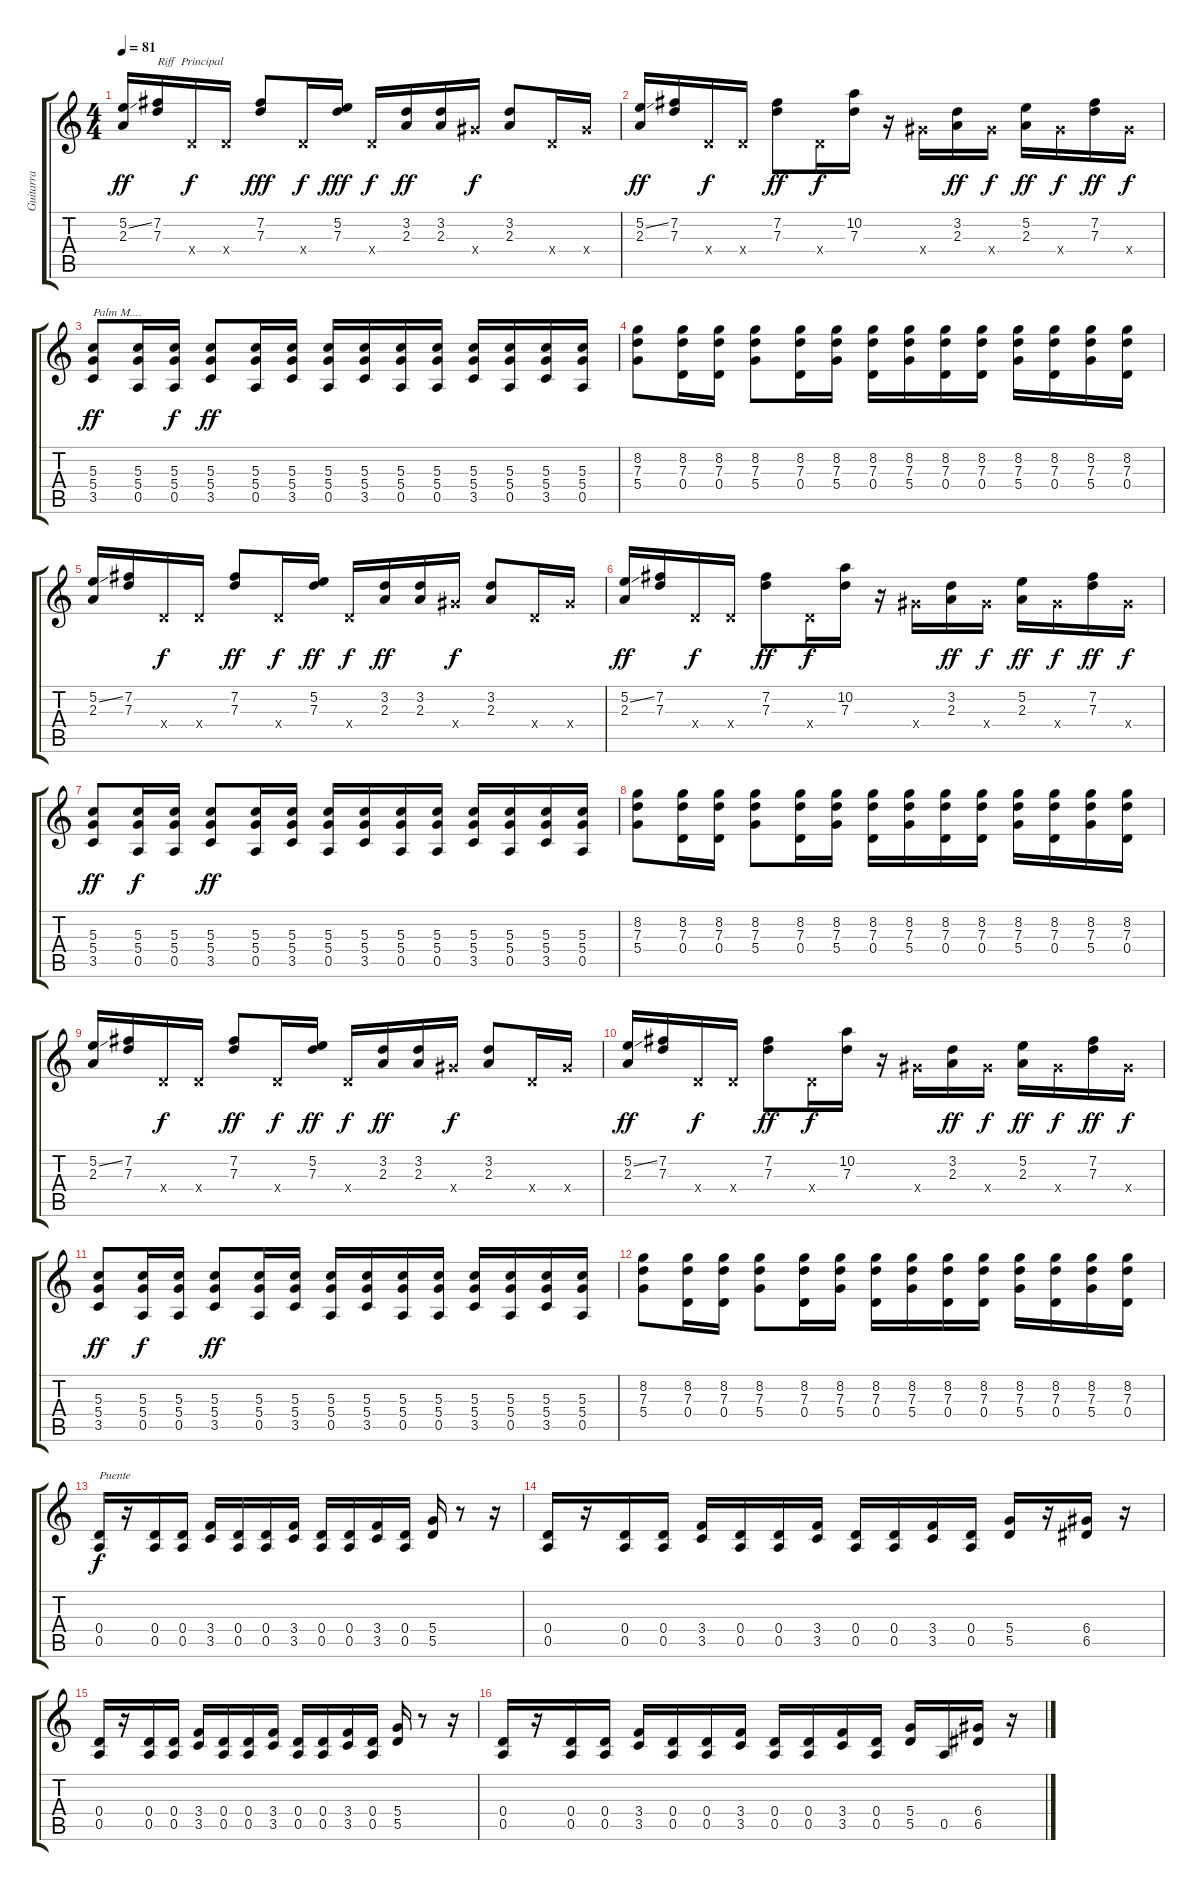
\track ("Guitarra " "Guitarra ") {instrument overdrivenguitar}
\staff {score tabs}
\tuning (E4 B3 G3 D3 A2 E2) {hide}
\ts (4 4)
\tempo 81
\clef g2
\ks c
(5.2{ss} 2.3).16{dy ff instrument overdrivenguitar} (7.2 7.3).16{txt "Riff  Principal"} 0.4{x}.16{dy f} 0.4{x}.16 (7.2 7.3).8{dy fff} 0.4{x}.16{dy f} (5.2 7.3).16{dy fff} 0.4{x}.16{dy f} (3.2 2.3).16{dy ff} (3.2 2.3).16 6.4{x}.16{dy f} (3.2 2.3).8 0.4{x}.16 6.4{x}.16 |
(5.2{ss} 2.3).16{dy ff} (7.2 7.3).16 0.4{x}.16{dy f} 0.4{x}.16 (7.2 7.3).8{dy ff} 0.4{x}.16{dy f} (10.2 7.3).16 r.16 6.4{x}.16 (3.2 2.3).16{dy ff} 6.4{x}.16{dy f} (5.2 2.3).16{dy ff} 6.4{x}.16{dy f} (7.2 7.3).16{dy ff} 6.4{x}.16{dy f} |
(5.3 5.4 3.5).8{txt "Palm M...." dy ff} (5.3 5.4 0.5).16 (5.3 5.4 0.5).16{dy f} (5.3 5.4 3.5).8{dy ff} (5.3 5.4 0.5).16 (5.3 5.4 3.5).16 (5.3 5.4 0.5).16 (5.3 5.4 3.5).16 (5.3 5.4 0.5).16 (5.3 5.4 0.5).16 (5.3 5.4 3.5).16 (5.3 5.4 0.5).16 (5.3 5.4 3.5).16 (5.3 5.4 0.5).16 |
(8.2 7.3 5.4).8 (8.2 7.3 0.4).16 (8.2 7.3 0.4).16 (8.2 7.3 5.4).8 (8.2 7.3 0.4).16 (8.2 7.3 5.4).16 (8.2 7.3 0.4).16 (8.2 7.3 5.4).16 (8.2 7.3 0.4).16 (8.2 7.3 0.4).16 (8.2 7.3 5.4).16 (8.2 7.3 0.4).16 (8.2 7.3 5.4).16 (8.2 7.3 0.4).16 |
(5.2{ss} 2.3).16 (7.2 7.3).16 0.4{x}.16{dy f} 0.4{x}.16 (7.2 7.3).8{dy ff} 0.4{x}.16{dy f} (5.2 7.3).16{dy ff} 0.4{x}.16{dy f} (3.2 2.3).16{dy ff} (3.2 2.3).16 6.4{x}.16{dy f} (3.2 2.3).8 0.4{x}.16 6.4{x}.16 |
(5.2{ss} 2.3).16{dy ff} (7.2 7.3).16 0.4{x}.16{dy f} 0.4{x}.16 (7.2 7.3).8{dy ff} 0.4{x}.16{dy f} (10.2 7.3).16 r.16 6.4{x}.16 (3.2 2.3).16{dy ff} 6.4{x}.16{dy f} (5.2 2.3).16{dy ff} 6.4{x}.16{dy f} (7.2 7.3).16{dy ff} 6.4{x}.16{dy f} |
(5.3 5.4 3.5).8{dy ff} (5.3 5.4 0.5).16{dy f} (5.3 5.4 0.5).16 (5.3 5.4 3.5).8{dy ff} (5.3 5.4 0.5).16 (5.3 5.4 3.5).16 (5.3 5.4 0.5).16 (5.3 5.4 3.5).16 (5.3 5.4 0.5).16 (5.3 5.4 0.5).16 (5.3 5.4 3.5).16 (5.3 5.4 0.5).16 (5.3 5.4 3.5).16 (5.3 5.4 0.5).16 |
(8.2 7.3 5.4).8 (8.2 7.3 0.4).16 (8.2 7.3 0.4).16 (8.2 7.3 5.4).8 (8.2 7.3 0.4).16 (8.2 7.3 5.4).16 (8.2 7.3 0.4).16 (8.2 7.3 5.4).16 (8.2 7.3 0.4).16 (8.2 7.3 0.4).16 (8.2 7.3 5.4).16 (8.2 7.3 0.4).16 (8.2 7.3 5.4).16 (8.2 7.3 0.4).16 |
(5.2{ss} 2.3).16 (7.2 7.3).16 0.4{x}.16{dy f} 0.4{x}.16 (7.2 7.3).8{dy ff} 0.4{x}.16{dy f} (5.2 7.3).16{dy ff} 0.4{x}.16{dy f} (3.2 2.3).16{dy ff} (3.2 2.3).16 6.4{x}.16{dy f} (3.2 2.3).8 0.4{x}.16 6.4{x}.16 |
(5.2{ss} 2.3).16{dy ff} (7.2 7.3).16 0.4{x}.16{dy f} 0.4{x}.16 (7.2 7.3).8{dy ff} 0.4{x}.16{dy f} (10.2 7.3).16 r.16 6.4{x}.16 (3.2 2.3).16{dy ff} 6.4{x}.16{dy f} (5.2 2.3).16{dy ff} 6.4{x}.16{dy f} (7.2 7.3).16{dy ff} 6.4{x}.16{dy f} |
(5.3 5.4 3.5).8{dy ff} (5.3 5.4 0.5).16{dy f} (5.3 5.4 0.5).16 (5.3 5.4 3.5).8{dy ff} (5.3 5.4 0.5).16 (5.3 5.4 3.5).16 (5.3 5.4 0.5).16 (5.3 5.4 3.5).16 (5.3 5.4 0.5).16 (5.3 5.4 0.5).16 (5.3 5.4 3.5).16 (5.3 5.4 0.5).16 (5.3 5.4 3.5).16 (5.3 5.4 0.5).16 |
(8.2 7.3 5.4).8 (8.2 7.3 0.4).16 (8.2 7.3 0.4).16 (8.2 7.3 5.4).8 (8.2 7.3 0.4).16 (8.2 7.3 5.4).16 (8.2 7.3 0.4).16 (8.2 7.3 5.4).16 (8.2 7.3 0.4).16 (8.2 7.3 0.4).16 (8.2 7.3 5.4).16 (8.2 7.3 0.4).16 (8.2 7.3 5.4).16 (8.2 7.3 0.4).16 |
(0.4 0.5).16{txt "Puente" dy f} r.16 (0.4 0.5).16 (0.4 0.5).16 (3.4 3.5).16 (0.4 0.5).16 (0.4 0.5).16 (3.4 3.5).16 (0.4 0.5).16 (0.4 0.5).16 (3.4 3.5).16 (0.4 0.5).16 (5.4 5.5).16 r.8 r.16 |
(0.4 0.5).16 r.16 (0.4 0.5).16 (0.4 0.5).16 (3.4 3.5).16 (0.4 0.5).16 (0.4 0.5).16 (3.4 3.5).16 (0.4 0.5).16 (0.4 0.5).16 (3.4 3.5).16 (0.4 0.5).16 (5.4 5.5).16 r.16 (6.4 6.5).16 r.16 |
(0.4 0.5).16 r.16 (0.4 0.5).16 (0.4 0.5).16 (3.4 3.5).16 (0.4 0.5).16 (0.4 0.5).16 (3.4 3.5).16 (0.4 0.5).16 (0.4 0.5).16 (3.4 3.5).16 (0.4 0.5).16 (5.4 5.5).16 r.8 r.16 |
(0.4 0.5).16 r.16 (0.4 0.5).16 (0.4 0.5).16 (3.4 3.5).16 (0.4 0.5).16 (0.4 0.5).16 (3.4 3.5).16 (0.4 0.5).16 (0.4 0.5).16 (3.4 3.5).16 (0.4 0.5).16 (5.4 5.5).16 0.5.16 (6.4 6.5).16 r.16
